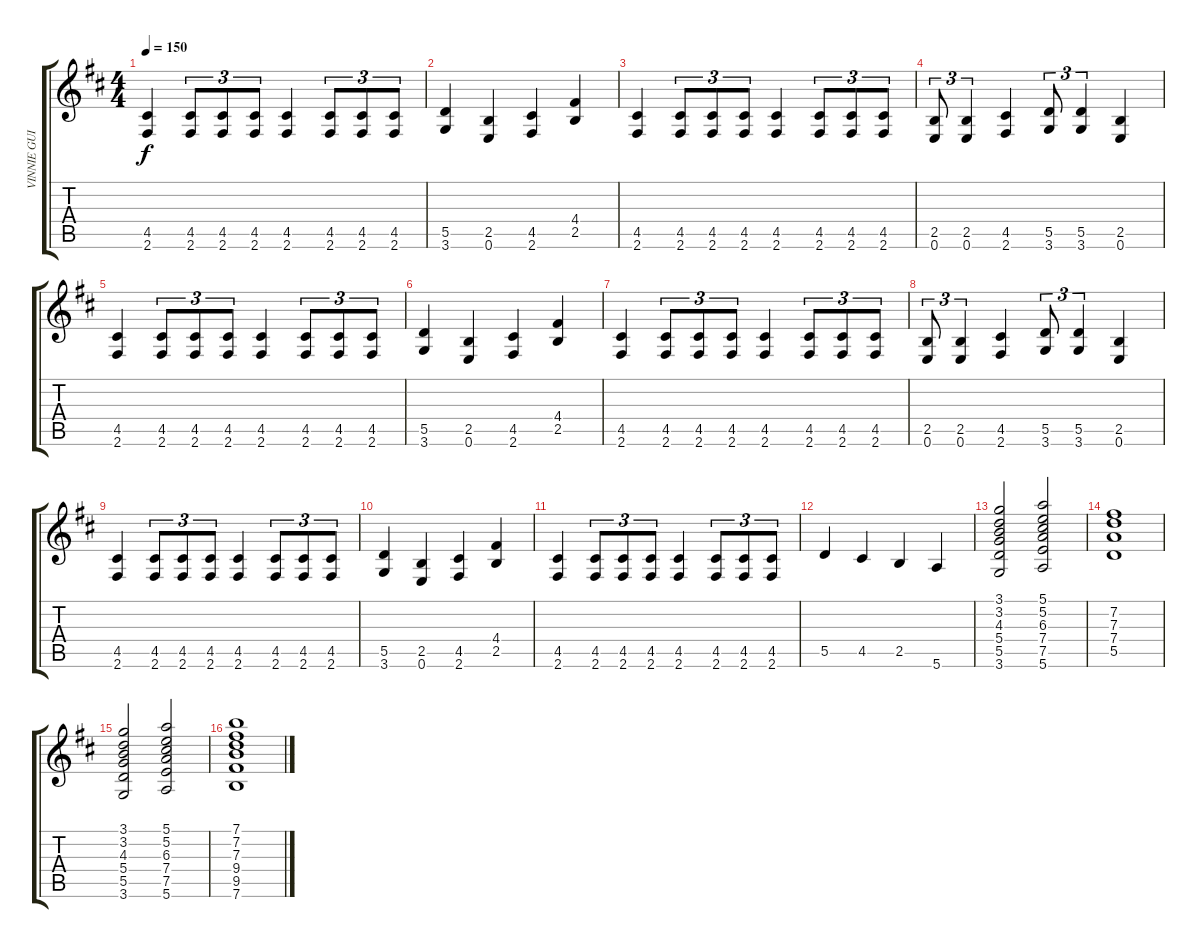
\track ("VINNIE GUITAR 3" "VINNIE GUI") {instrument overdrivenguitar}
\staff {score tabs}
\tuning (E4 B3 G3 D3 A2 E2) {hide}
\ts (4 4)
\tempo 150
\clef g2
\ks d
(4.5 2.6).4{dy f} (4.5 2.6).8{tu (3 2)} (4.5 2.6).8{tu (3 2)} (4.5 2.6).8{tu (3 2)} (4.5 2.6).4 (4.5 2.6).8{tu (3 2)} (4.5 2.6).8{tu (3 2)} (4.5 2.6).8{tu (3 2)} |
(5.5 3.6).4 (2.5 0.6).4 (4.5 2.6).4 (4.4 2.5).4 |
(4.5 2.6).4 (4.5 2.6).8{tu (3 2)} (4.5 2.6).8{tu (3 2)} (4.5 2.6).8{tu (3 2)} (4.5 2.6).4 (4.5 2.6).8{tu (3 2)} (4.5 2.6).8{tu (3 2)} (4.5 2.6).8{tu (3 2)} |
(2.5 0.6).8{tu (3 2)} (2.5 0.6).4{tu (3 2)} (4.5 2.6).4 (5.5 3.6).8{tu (3 2)} (5.5 3.6).4{tu (3 2)} (2.5 0.6).4 |
(4.5 2.6).4 (4.5 2.6).8{tu (3 2)} (4.5 2.6).8{tu (3 2)} (4.5 2.6).8{tu (3 2)} (4.5 2.6).4 (4.5 2.6).8{tu (3 2)} (4.5 2.6).8{tu (3 2)} (4.5 2.6).8{tu (3 2)} |
(5.5 3.6).4 (2.5 0.6).4 (4.5 2.6).4 (4.4 2.5).4 |
(4.5 2.6).4 (4.5 2.6).8{tu (3 2)} (4.5 2.6).8{tu (3 2)} (4.5 2.6).8{tu (3 2)} (4.5 2.6).4 (4.5 2.6).8{tu (3 2)} (4.5 2.6).8{tu (3 2)} (4.5 2.6).8{tu (3 2)} |
(2.5 0.6).8{tu (3 2)} (2.5 0.6).4{tu (3 2)} (4.5 2.6).4 (5.5 3.6).8{tu (3 2)} (5.5 3.6).4{tu (3 2)} (2.5 0.6).4 |
(4.5 2.6).4 (4.5 2.6).8{tu (3 2)} (4.5 2.6).8{tu (3 2)} (4.5 2.6).8{tu (3 2)} (4.5 2.6).4 (4.5 2.6).8{tu (3 2)} (4.5 2.6).8{tu (3 2)} (4.5 2.6).8{tu (3 2)} |
(5.5 3.6).4 (2.5 0.6).4 (4.5 2.6).4 (4.4 2.5).4 |
(4.5 2.6).4 (4.5 2.6).8{tu (3 2)} (4.5 2.6).8{tu (3 2)} (4.5 2.6).8{tu (3 2)} (4.5 2.6).4 (4.5 2.6).8{tu (3 2)} (4.5 2.6).8{tu (3 2)} (4.5 2.6).8{tu (3 2)} |
5.5.4 4.5.4 2.5.4 5.6.4 |
(3.1 3.2 4.3 5.4 5.5 3.6).2 (5.1 5.2 6.3 7.4 7.5 5.6).2 |
(7.2 7.3 7.4 5.5).1 |
(3.1 3.2 4.3 5.4 5.5 3.6).2 (5.1 5.2 6.3 7.4 7.5 5.6).2 |
(7.1 7.2 7.3 9.4 9.5 7.6).1
